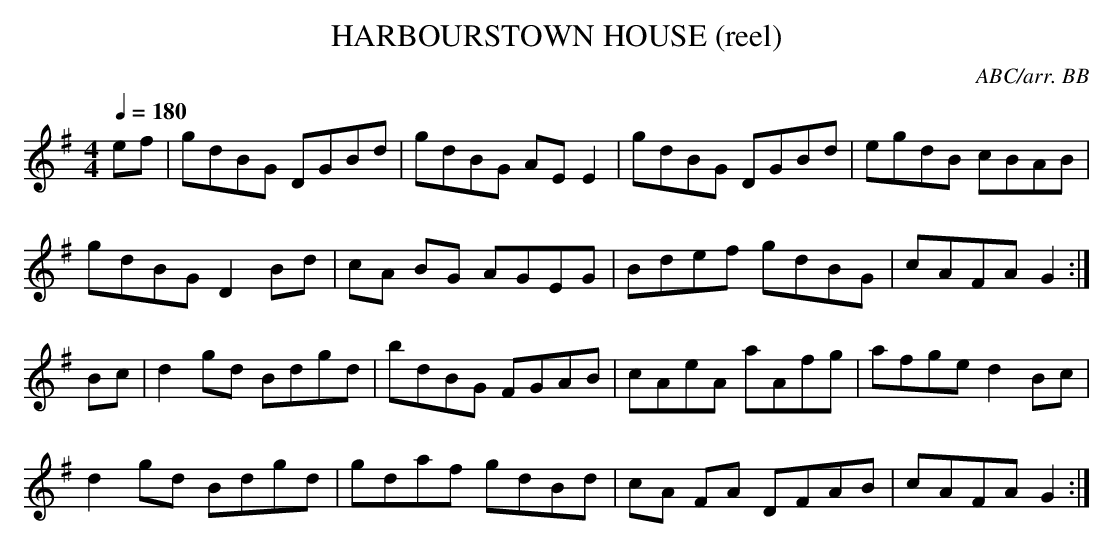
X:1
T:HARBOURSTOWN HOUSE (reel)
C:ABC/arr. BB
Q:1/4=180
L:1/8
M:4/4
K:G
ef|gdBG DGBd|gdBG AEE2|gdBG DGBd|egdB cBAB|
gdBG D2 Bd|cA BG AGEG|Bdef gdBG|cAFA G2 :|
Bc|d2 gd Bdgd|bdBG FGAB|cAeA aAfg|afge d2 Bc|
d2 gd Bdgd|gdaf gdBd|cA FA DFAB|cAFA G2 :|
